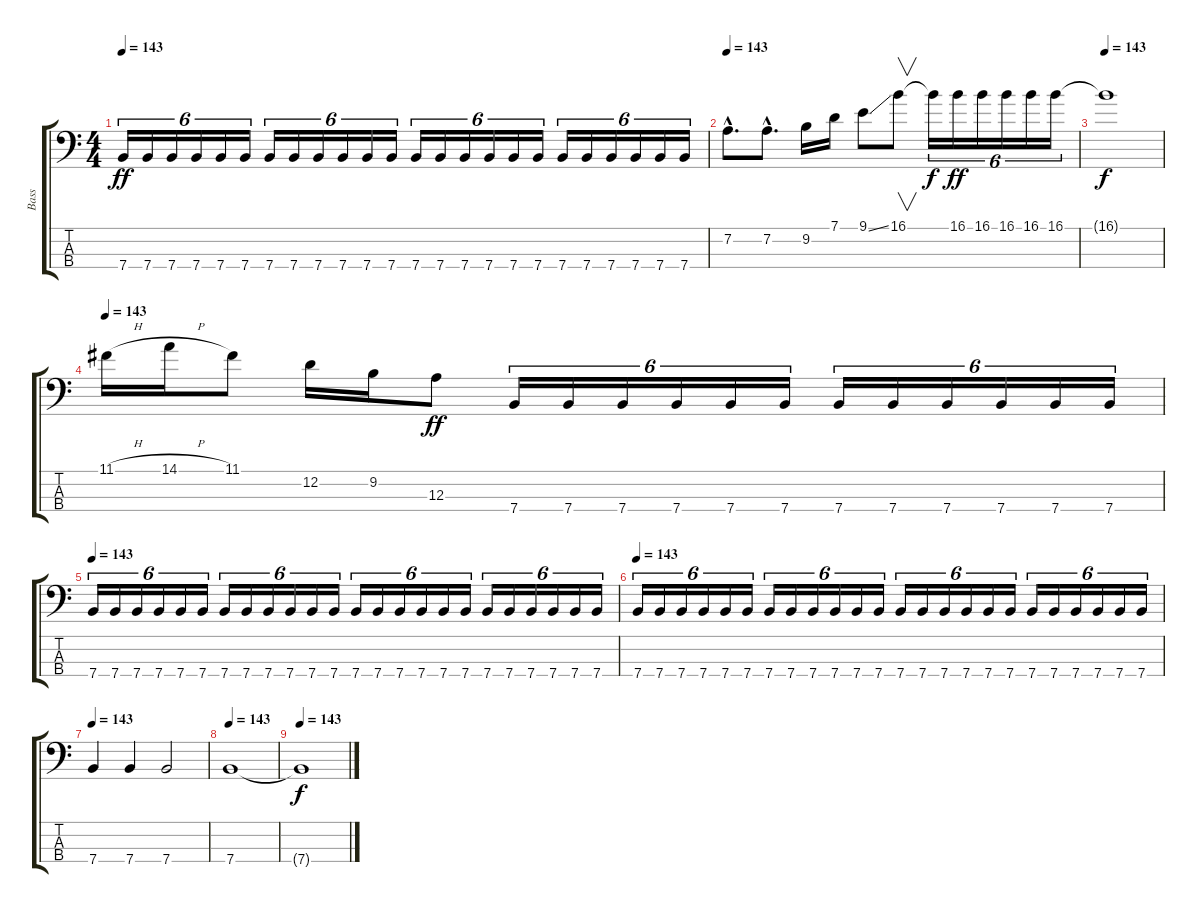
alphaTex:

\track ("Bass" "Bass") {instrument electricbassfinger}
\staff {score tabs}
\tuning (G2 D2 A1 E1) {hide}
\ts (4 4)
\tempo 143
\clef f4
\ks c
7.4.16{tu (6 4) dy ff} 7.4.16{tu (6 4)} 7.4.16{tu (6 4)} 7.4.16{tu (6 4)} 7.4.16{tu (6 4)} 7.4.16{tu (6 4)} 7.4.16{tu (6 4)} 7.4.16{tu (6 4)} 7.4.16{tu (6 4)} 7.4.16{tu (6 4)} 7.4.16{tu (6 4)} 7.4.16{tu (6 4)} 7.4.16{tu (6 4)} 7.4.16{tu (6 4)} 7.4.16{tu (6 4)} 7.4.16{tu (6 4)} 7.4.16{tu (6 4)} 7.4.16{tu (6 4)} 7.4.16{tu (6 4)} 7.4.16{tu (6 4)} 7.4.16{tu (6 4)} 7.4.16{tu (6 4)} 7.4.16{tu (6 4)} 7.4.16{tu (6 4)} |
\tempo 143
7.2{hac}.8{d} 7.2{hac}.8{d} 9.2.16 7.1.16 9.1{ss}.8 16.1.8{v} 16.1{t}.16{tu (6 4) dy f} 16.1.16{tu (6 4) dy ff} 16.1.16{tu (6 4)} 16.1.16{tu (6 4)} 16.1.16{tu (6 4)} 16.1.16{tu (6 4)} |
\tempo 143
16.1{t}.1{dy f} |
\tempo 143
11.1{h}.16 14.1{h}.16 11.1.8 12.2.16 9.2.16 12.3.8{dy ff} 7.4.16{tu (6 4)} 7.4.16{tu (6 4)} 7.4.16{tu (6 4)} 7.4.16{tu (6 4)} 7.4.16{tu (6 4)} 7.4.16{tu (6 4)} 7.4.16{tu (6 4)} 7.4.16{tu (6 4)} 7.4.16{tu (6 4)} 7.4.16{tu (6 4)} 7.4.16{tu (6 4)} 7.4.16{tu (6 4)} |
\tempo 143
7.4.16{tu (6 4)} 7.4.16{tu (6 4)} 7.4.16{tu (6 4)} 7.4.16{tu (6 4)} 7.4.16{tu (6 4)} 7.4.16{tu (6 4)} 7.4.16{tu (6 4)} 7.4.16{tu (6 4)} 7.4.16{tu (6 4)} 7.4.16{tu (6 4)} 7.4.16{tu (6 4)} 7.4.16{tu (6 4)} 7.4.16{tu (6 4)} 7.4.16{tu (6 4)} 7.4.16{tu (6 4)} 7.4.16{tu (6 4)} 7.4.16{tu (6 4)} 7.4.16{tu (6 4)} 7.4.16{tu (6 4)} 7.4.16{tu (6 4)} 7.4.16{tu (6 4)} 7.4.16{tu (6 4)} 7.4.16{tu (6 4)} 7.4.16{tu (6 4)} |
\tempo 143
7.4.16{tu (6 4)} 7.4.16{tu (6 4)} 7.4.16{tu (6 4)} 7.4.16{tu (6 4)} 7.4.16{tu (6 4)} 7.4.16{tu (6 4)} 7.4.16{tu (6 4)} 7.4.16{tu (6 4)} 7.4.16{tu (6 4)} 7.4.16{tu (6 4)} 7.4.16{tu (6 4)} 7.4.16{tu (6 4)} 7.4.16{tu (6 4)} 7.4.16{tu (6 4)} 7.4.16{tu (6 4)} 7.4.16{tu (6 4)} 7.4.16{tu (6 4)} 7.4.16{tu (6 4)} 7.4.16{tu (6 4)} 7.4.16{tu (6 4)} 7.4.16{tu (6 4)} 7.4.16{tu (6 4)} 7.4.16{tu (6 4)} 7.4.16{tu (6 4)} |
\tempo 143
7.4.4 7.4.4 7.4.2 |
\tempo 143
7.4.1 |
\tempo 143
7.4{t}.1{dy f}
